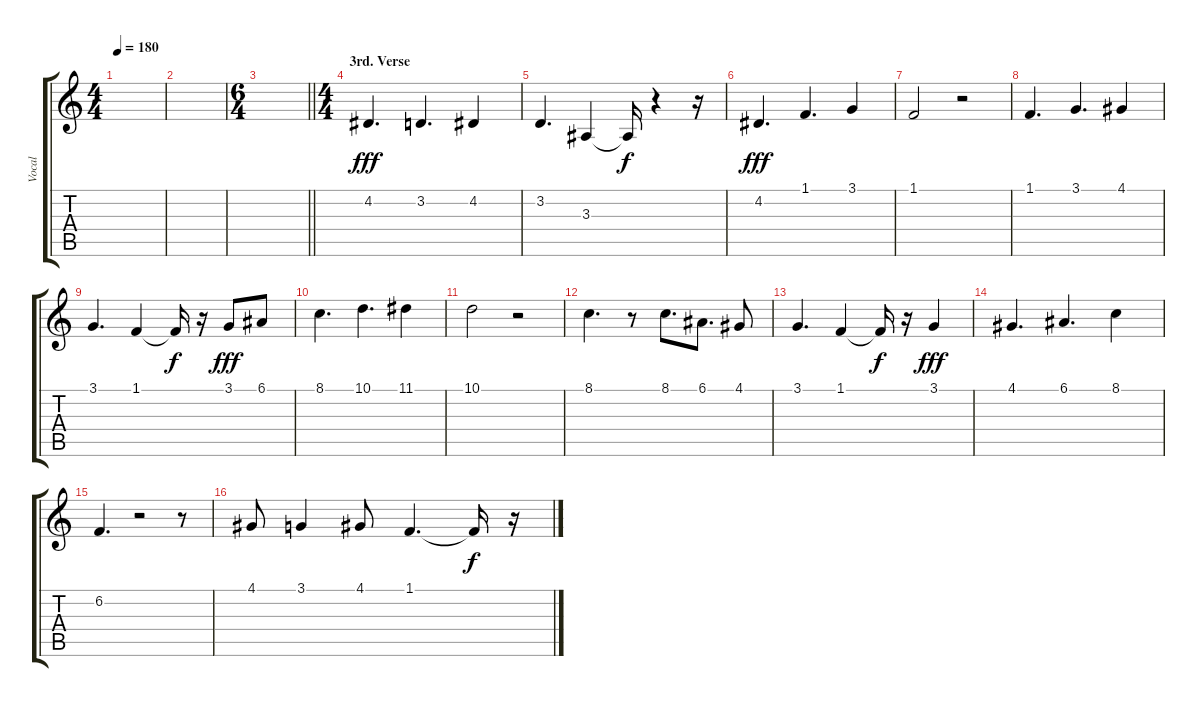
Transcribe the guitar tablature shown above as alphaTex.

\track ("Vocal" "Vocal") {instrument trumpet}
\staff {score tabs}
\tuning (E4 B3 G3 D3 A2 E2) {hide}
\ts (4 4)
\tempo 180
\clef g2
\ks c
|
|
\ts (6 4)
\barLineRight lightlight
|
\ts (4 4)
\section ("" "3rd. Verse")
4.2.4{d dy fff} 3.2.4{d} 4.2.4 |
3.2.4{d} 3.3.4 3.3{t}.16{dy f} r.4 r.16 |
4.2.4{d dy fff} 1.1.4{d} 3.1.4 |
1.1.2 r.2 |
1.1.4{d} 3.1.4{d} 4.1.4 |
3.1.4{d} 1.1.4 1.1{t}.16{dy f} r.16 3.1.8{dy fff} 6.1.8 |
8.1.4{d} 10.1.4{d} 11.1.4 |
10.1.2 r.2 |
8.1.4{d} r.8 8.1.8{d} 6.1.8{d} 4.1.8 |
3.1.4{d} 1.1.4 1.1{t}.16{dy f} r.16 3.1.4{dy fff} |
4.1.4{d} 6.1.4{d} 8.1.4 |
6.2.4{d} r.2 r.8 |
4.1.8 3.1.4 4.1.8 1.1.4{d} 1.1{t}.16{dy f} r.16
